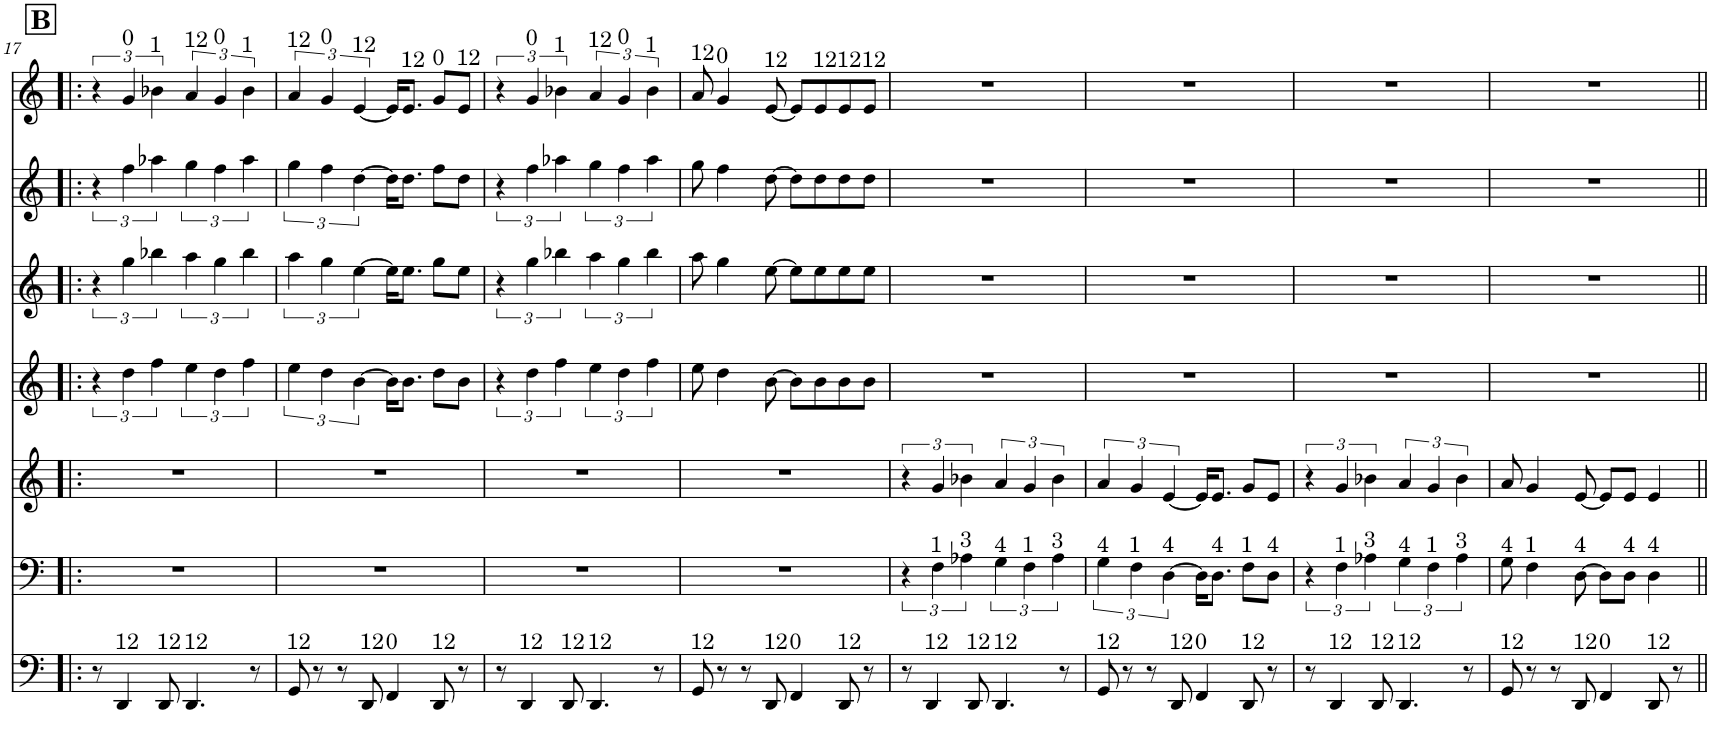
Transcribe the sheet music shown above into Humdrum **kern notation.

**kern	**kern	**kern	**kern	**kern	**kern	**kern
*part7	*part6	*part5	*part4	*part3	*part2	*part1
*staff7	*staff6	*staff5	*staff4	*staff3	*staff2	*staff1
*I"Tuba	*I"Trombone	*I"Saxofone Tenor	*I"Saxofone Alto	*I"Clarineta Bb	*I"Flauta	*I"Trompete Bb
*I'Tba	*I'Trb	*	*	*I'Cl	*I'Fl	*I'Tpt
!!LO:PB:g=z
*clefF4	*clefF4	*clefG2	*clefG2	*clefG2	*clefG2	*clefG2
*	*	*Trd8c14	*Trd5c9	*Trd1c2	*	*Trd1c2
*k[]	*k[]	*k[]	*k[]	*k[]	*k[]	*k[]
*M4/4	*M4/4	*M4/4	*M4/4	*M4/4	*M4/4	*M4/4
!!LO:REH:place=s1:a:B:cj:fs=14:t=B
=17!|:	=17!|:	=17!|:	=17!|:	=17!|:	=17!|:	=17!|:
8r	1r	1r	6r	6r	6r	6r
!LO:TX:a:t=12	!	!	!	!	!	!
4DD/	.	.	.	.	.	.
!	!	!	!	!	!	!LO:TX:a:t=0
.	.	.	6dd\	6gg\	6ff\	6g/
!	!	!	!	!	!	!LO:TX:a:t=1
.	.	.	6ff\	6bb-X\	6aa-X\	6b-X\
!LO:TX:a:t=12	!	!	!	!	!	!
8DD/	.	.	.	.	.	.
!	!	!	!	!	!	!LO:TX:a:t=12
!LO:TX:a:t=12	!	!	!	!	!	!
4.DD/	.	.	6ee\	6aa\	6gg\	6a/
!	!	!	!	!	!	!LO:TX:a:t=0
.	.	.	6dd\	6gg\	6ff\	6g/
!	!	!	!	!	!	!LO:TX:a:t=1
.	.	.	6ff\	6bb-\	6aa-\	6b-\
8r	.	.	.	.	.	.
=18	=18	=18	=18	=18	=18	=18
!	!	!	!	!	!	!LO:TX:a:t=12
!LO:TX:a:t=12	!	!	!	!	!	!
8GG/	1r	1r	6ee\	6aa\	6gg\	6a/
8r	.	.	.	.	.	.
!	!	!	!	!	!	!LO:TX:a:t=0
.	.	.	6dd\	6gg\	6ff\	6g/
8r	.	.	.	.	.	.
!	!	!	!	!	!	!LO:TX:a:t=12
.	.	.	[6b\	[6ee\	[6dd\	[6e/
!LO:TX:a:t=12	!	!	!	!	!	!
8DD/	.	.	.	.	.	.
!LO:TX:a:t=0	!	!	!	!	!	!
4FF/	.	.	16b\KL]	16ee\KL]	16dd\KL]	16e/KL]
!	!	!	!	!	!	!LO:TX:a:t=12
.	.	.	8.b\J	8.ee\J	8.dd\J	8.e/J
!	!	!	!	!	!	!LO:TX:a:t=0
!LO:TX:a:t=12	!	!	!	!	!	!
8DD/	.	.	8dd\L	8gg\L	8ff\L	8g/L
!	!	!	!	!	!	!LO:TX:a:t=12
8r	.	.	8b\J	8ee\J	8dd\J	8e/J
=19	=19	=19	=19	=19	=19	=19
8r	1r	1r	6r	6r	6r	6r
!LO:TX:a:t=12	!	!	!	!	!	!
4DD/	.	.	.	.	.	.
!	!	!	!	!	!	!LO:TX:a:t=0
.	.	.	6dd\	6gg\	6ff\	6g/
!	!	!	!	!	!	!LO:TX:a:t=1
.	.	.	6ff\	6bb-X\	6aa-X\	6b-X\
!LO:TX:a:t=12	!	!	!	!	!	!
8DD/	.	.	.	.	.	.
!	!	!	!	!	!	!LO:TX:a:t=12
!LO:TX:a:t=12	!	!	!	!	!	!
4.DD/	.	.	6ee\	6aa\	6gg\	6a/
!	!	!	!	!	!	!LO:TX:a:t=0
.	.	.	6dd\	6gg\	6ff\	6g/
!	!	!	!	!	!	!LO:TX:a:t=1
.	.	.	6ff\	6bb-\	6aa-\	6b-\
8r	.	.	.	.	.	.
=20	=20	=20	=20	=20	=20	=20
!	!	!	!	!	!	!LO:TX:a:t=12
!LO:TX:a:t=12	!	!	!	!	!	!
8GG/	1r	1r	8ee\	8aa\	8gg\	8a/
!	!	!	!	!	!	!LO:TX:a:t=0
8r	.	.	4dd\	4gg\	4ff\	4g/
8r	.	.	.	.	.	.
!	!	!	!	!	!	!LO:TX:a:t=12
!LO:TX:a:t=12	!	!	!	!	!	!
8DD/	.	.	[8b\	[8ee\	[8dd\	[8e/
!LO:TX:a:t=0	!	!	!	!	!	!
4FF/	.	.	8b\L]	8ee\L]	8dd\L]	8e/L]
!	!	!	!	!	!	!LO:TX:a:t=12
.	.	.	8b\	8ee\	8dd\	8e/
!	!	!	!	!	!	!LO:TX:a:t=12
!LO:TX:a:t=12	!	!	!	!	!	!
8DD/	.	.	8b\	8ee\	8dd\	8e/
!	!	!	!	!	!	!LO:TX:a:t=12
8r	.	.	8b\J	8ee\J	8dd\J	8e/J
=21	=21	=21	=21	=21	=21	=21
8r	6r	6r	1r	1r	1r	1r
!LO:TX:a:t=12	!	!	!	!	!	!
4DD/	.	.	.	.	.	.
!	!LO:TX:a:t=1	!	!	!	!	!
.	6F\	6g/	.	.	.	.
!	!LO:TX:a:t=3	!	!	!	!	!
.	6A-X\	6b-X\	.	.	.	.
!LO:TX:a:t=12	!	!	!	!	!	!
8DD/	.	.	.	.	.	.
!	!LO:TX:a:t=4	!	!	!	!	!
!LO:TX:a:t=12	!	!	!	!	!	!
4.DD/	6G\	6a/	.	.	.	.
!	!LO:TX:a:t=1	!	!	!	!	!
.	6F\	6g/	.	.	.	.
!	!LO:TX:a:t=3	!	!	!	!	!
.	6A-\	6b-\	.	.	.	.
8r	.	.	.	.	.	.
=22	=22	=22	=22	=22	=22	=22
!	!LO:TX:a:t=4	!	!	!	!	!
!LO:TX:a:t=12	!	!	!	!	!	!
8GG/	6G\	6a/	1r	1r	1r	1r
8r	.	.	.	.	.	.
!	!LO:TX:a:t=1	!	!	!	!	!
.	6F\	6g/	.	.	.	.
8r	.	.	.	.	.	.
!	!LO:TX:a:t=4	!	!	!	!	!
.	[6D\	[6e/	.	.	.	.
!LO:TX:a:t=12	!	!	!	!	!	!
8DD/	.	.	.	.	.	.
!LO:TX:a:t=0	!	!	!	!	!	!
4FF/	16D\KL]	16e/KL]	.	.	.	.
!	!LO:TX:a:t=4	!	!	!	!	!
.	8.D\J	8.e/J	.	.	.	.
!	!LO:TX:a:t=1	!	!	!	!	!
!LO:TX:a:t=12	!	!	!	!	!	!
8DD/	8F\L	8g/L	.	.	.	.
!	!LO:TX:a:t=4	!	!	!	!	!
8r	8D\J	8e/J	.	.	.	.
=23	=23	=23	=23	=23	=23	=23
8r	6r	6r	1r	1r	1r	1r
!LO:TX:a:t=12	!	!	!	!	!	!
4DD/	.	.	.	.	.	.
!	!LO:TX:a:t=1	!	!	!	!	!
.	6F\	6g/	.	.	.	.
!	!LO:TX:a:t=3	!	!	!	!	!
.	6A-X\	6b-X\	.	.	.	.
!LO:TX:a:t=12	!	!	!	!	!	!
8DD/	.	.	.	.	.	.
!	!LO:TX:a:t=4	!	!	!	!	!
!LO:TX:a:t=12	!	!	!	!	!	!
4.DD/	6G\	6a/	.	.	.	.
!	!LO:TX:a:t=1	!	!	!	!	!
.	6F\	6g/	.	.	.	.
!	!LO:TX:a:t=3	!	!	!	!	!
.	6A-\	6b-\	.	.	.	.
8r	.	.	.	.	.	.
=24	=24	=24	=24	=24	=24	=24
!	!LO:TX:a:t=4	!	!	!	!	!
!LO:TX:a:t=12	!	!	!	!	!	!
8GG/	8G\	8a/	1r	1r	1r	1r
!	!LO:TX:a:t=1	!	!	!	!	!
8r	4F\	4g/	.	.	.	.
8r	.	.	.	.	.	.
!	!LO:TX:a:t=4	!	!	!	!	!
!LO:TX:a:t=12	!	!	!	!	!	!
8DD/	[8D\	[8e/	.	.	.	.
!LO:TX:a:t=0	!	!	!	!	!	!
4FF/	8D\L]	8e/L]	.	.	.	.
!	!LO:TX:a:t=4	!	!	!	!	!
.	8D\J	8e/J	.	.	.	.
!	!LO:TX:a:t=4	!	!	!	!	!
!LO:TX:a:t=12	!	!	!	!	!	!
8DD/	4D\	4e/	.	.	.	.
8r	.	.	.	.	.	.
=||	=||	=||	=||	=||	=||	=||
*-	*-	*-	*-	*-	*-	*-
